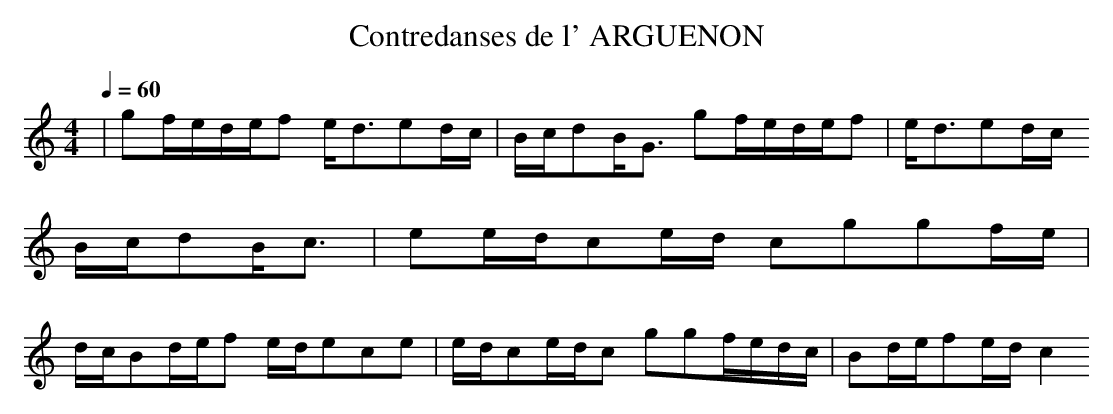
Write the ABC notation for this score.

X:1
T:Contredanses de l' ARGUENON
M:4/4
L:1/8
Q:1/4=60
K:C
|gf/2e/2d/2e/2f e<ded/2c/2|B/2c/2dB/2G3/2 gf/2e/2d/2e/2f|e/2d3/2ed/2c/2
B/2c/2dB/2c3/2|ee/2d/2ce/2d/2 cggf/2e/2|
d/2c/2Bd/2e/2f e/2d/2ece|e/2d/2ce/2d/2c ggf/2e/2d/2c/2|Bd/2e/2fe/2d/2 c2
|
